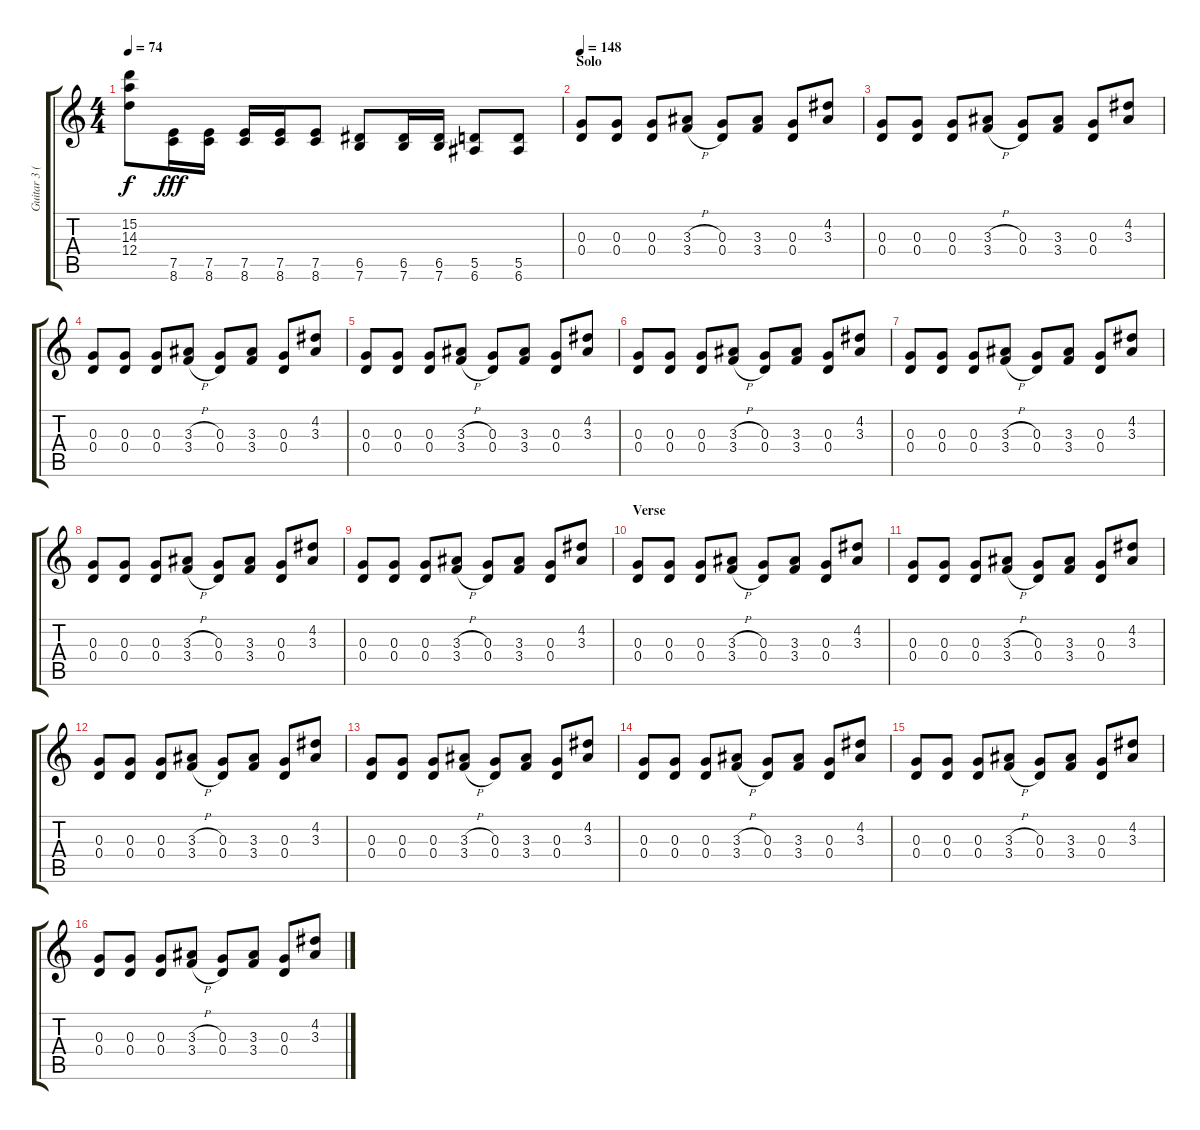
\track ("Guitar 3 (middle)" "Guitar 3 (") {instrument overdrivenguitar}
\staff {score tabs}
\tuning (E4 B3 G3 D3 A2 E2) {hide}
\ts (4 4)
\tempo 74
\clef g2
\ks c
(15.2{t} 14.3{t} 12.4{t}).8{dy f} (7.5 8.6).16{dy fff} (7.5 8.6).16 (7.5 8.6).16 (7.5 8.6).16 (7.5 8.6).8 (6.5 7.6).8 (6.5 7.6).16 (6.5 7.6).16 (5.5 6.6).8 (5.5 6.6).8 |
\section ("" "Solo")
\tempo 148
(0.3 0.4).8 (0.3 0.4).8 (0.3 0.4).8 (3.3{h} 3.4{h}).8 (0.3 0.4).8 (3.3 3.4).8 (0.3 0.4).8 (4.2 3.3).8 |
(0.3 0.4).8 (0.3 0.4).8 (0.3 0.4).8 (3.3{h} 3.4{h}).8 (0.3 0.4).8 (3.3 3.4).8 (0.3 0.4).8 (4.2 3.3).8 |
(0.3 0.4).8 (0.3 0.4).8 (0.3 0.4).8 (3.3{h} 3.4{h}).8 (0.3 0.4).8 (3.3 3.4).8 (0.3 0.4).8 (4.2 3.3).8 |
(0.3 0.4).8 (0.3 0.4).8 (0.3 0.4).8 (3.3{h} 3.4{h}).8 (0.3 0.4).8 (3.3 3.4).8 (0.3 0.4).8 (4.2 3.3).8 |
(0.3 0.4).8 (0.3 0.4).8 (0.3 0.4).8 (3.3{h} 3.4{h}).8 (0.3 0.4).8 (3.3 3.4).8 (0.3 0.4).8 (4.2 3.3).8 |
(0.3 0.4).8 (0.3 0.4).8 (0.3 0.4).8 (3.3{h} 3.4{h}).8 (0.3 0.4).8 (3.3 3.4).8 (0.3 0.4).8 (4.2 3.3).8 |
(0.3 0.4).8 (0.3 0.4).8 (0.3 0.4).8 (3.3{h} 3.4{h}).8 (0.3 0.4).8 (3.3 3.4).8 (0.3 0.4).8 (4.2 3.3).8 |
(0.3 0.4).8 (0.3 0.4).8 (0.3 0.4).8 (3.3{h} 3.4{h}).8 (0.3 0.4).8 (3.3 3.4).8 (0.3 0.4).8 (4.2 3.3).8 |
\section ("" "Verse")
(0.3 0.4).8 (0.3 0.4).8 (0.3 0.4).8 (3.3{h} 3.4{h}).8 (0.3 0.4).8 (3.3 3.4).8 (0.3 0.4).8 (4.2 3.3).8 |
(0.3 0.4).8 (0.3 0.4).8 (0.3 0.4).8 (3.3{h} 3.4{h}).8 (0.3 0.4).8 (3.3 3.4).8 (0.3 0.4).8 (4.2 3.3).8 |
(0.3 0.4).8 (0.3 0.4).8 (0.3 0.4).8 (3.3{h} 3.4{h}).8 (0.3 0.4).8 (3.3 3.4).8 (0.3 0.4).8 (4.2 3.3).8 |
(0.3 0.4).8 (0.3 0.4).8 (0.3 0.4).8 (3.3{h} 3.4{h}).8 (0.3 0.4).8 (3.3 3.4).8 (0.3 0.4).8 (4.2 3.3).8 |
(0.3 0.4).8 (0.3 0.4).8 (0.3 0.4).8 (3.3{h} 3.4{h}).8 (0.3 0.4).8 (3.3 3.4).8 (0.3 0.4).8 (4.2 3.3).8 |
(0.3 0.4).8 (0.3 0.4).8 (0.3 0.4).8 (3.3{h} 3.4{h}).8 (0.3 0.4).8 (3.3 3.4).8 (0.3 0.4).8 (4.2 3.3).8 |
(0.3 0.4).8 (0.3 0.4).8 (0.3 0.4).8 (3.3{h} 3.4{h}).8 (0.3 0.4).8 (3.3 3.4).8 (0.3 0.4).8 (4.2 3.3).8
